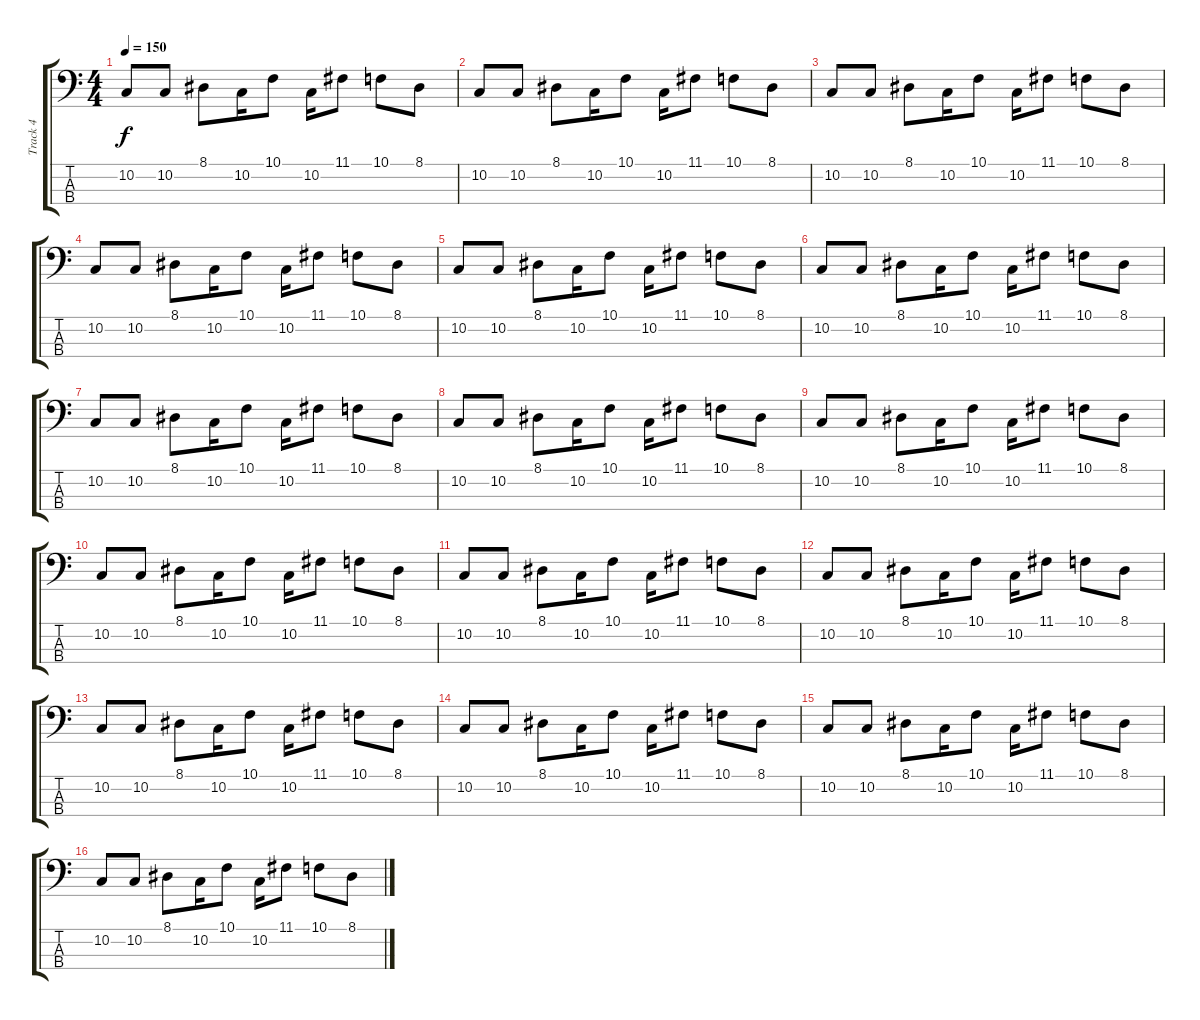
\track ("Track 4" "Track 4") {instrument lead8bassandlead}
\staff {score tabs}
\tuning (G2 D2 A1 E1) {hide}
\ts (4 4)
\tempo 150
\clef f4
\ks c
10.2.8{dy f} 10.2.8 8.1.8 10.2.16 10.1.8 10.2.16 11.1.8 10.1.8 8.1.8 |
10.2.8 10.2.8 8.1.8 10.2.16 10.1.8 10.2.16 11.1.8 10.1.8 8.1.8 |
10.2.8 10.2.8 8.1.8 10.2.16 10.1.8 10.2.16 11.1.8 10.1.8 8.1.8 |
10.2.8 10.2.8 8.1.8 10.2.16 10.1.8 10.2.16 11.1.8 10.1.8 8.1.8 |
10.2.8 10.2.8 8.1.8 10.2.16 10.1.8 10.2.16 11.1.8 10.1.8 8.1.8 |
10.2.8 10.2.8 8.1.8 10.2.16 10.1.8 10.2.16 11.1.8 10.1.8 8.1.8 |
10.2.8 10.2.8 8.1.8 10.2.16 10.1.8 10.2.16 11.1.8 10.1.8 8.1.8 |
10.2.8 10.2.8 8.1.8 10.2.16 10.1.8 10.2.16 11.1.8 10.1.8 8.1.8 |
10.2.8 10.2.8 8.1.8 10.2.16 10.1.8 10.2.16 11.1.8 10.1.8 8.1.8 |
10.2.8 10.2.8 8.1.8 10.2.16 10.1.8 10.2.16 11.1.8 10.1.8 8.1.8 |
10.2.8 10.2.8 8.1.8 10.2.16 10.1.8 10.2.16 11.1.8 10.1.8 8.1.8 |
10.2.8 10.2.8 8.1.8 10.2.16 10.1.8 10.2.16 11.1.8 10.1.8 8.1.8 |
10.2.8 10.2.8 8.1.8 10.2.16 10.1.8 10.2.16 11.1.8 10.1.8 8.1.8 |
10.2.8 10.2.8 8.1.8 10.2.16 10.1.8 10.2.16 11.1.8 10.1.8 8.1.8 |
10.2.8 10.2.8 8.1.8 10.2.16 10.1.8 10.2.16 11.1.8 10.1.8 8.1.8 |
10.2.8 10.2.8 8.1.8 10.2.16 10.1.8 10.2.16 11.1.8 10.1.8 8.1.8
